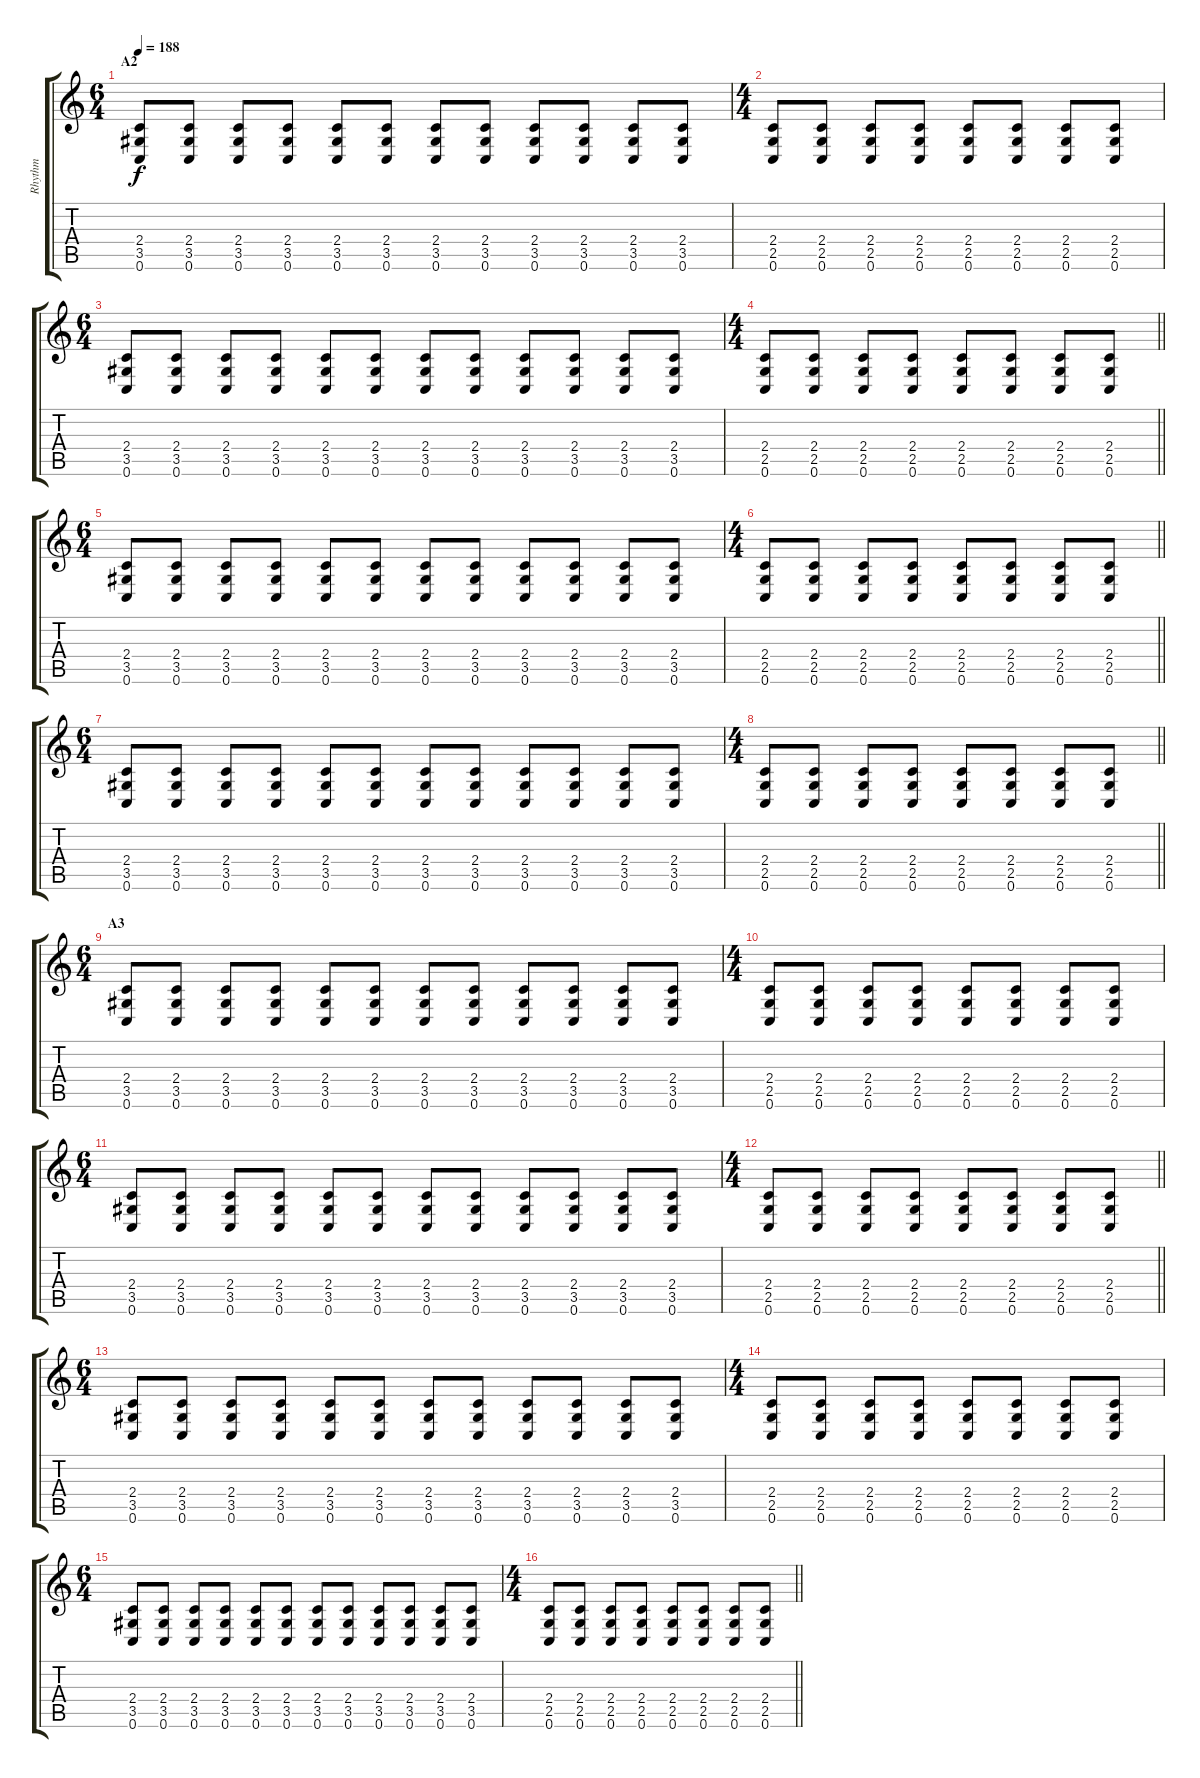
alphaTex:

\track ("Rhythm" "Rhythm") {instrument distortionguitar}
\staff {score tabs}
\tuning (C4 G3 Eb3 Bb2 F2 C2) {hide}
\ts (6 4)
\section ("" "A2")
\tempo 188
\clef g2
\ks c
(2.4 3.5 0.6).8{dy f} (2.4 3.5 0.6).8 (2.4 3.5 0.6).8 (2.4 3.5 0.6).8 (2.4 3.5 0.6).8 (2.4 3.5 0.6).8 (2.4 3.5 0.6).8 (2.4 3.5 0.6).8 (2.4 3.5 0.6).8 (2.4 3.5 0.6).8 (2.4 3.5 0.6).8 (2.4 3.5 0.6).8 |
\ts (4 4)
(2.4 2.5 0.6).8 (2.4 2.5 0.6).8 (2.4 2.5 0.6).8 (2.4 2.5 0.6).8 (2.4 2.5 0.6).8 (2.4 2.5 0.6).8 (2.4 2.5 0.6).8 (2.4 2.5 0.6).8 |
\ts (6 4)
(2.4 3.5 0.6).8 (2.4 3.5 0.6).8 (2.4 3.5 0.6).8 (2.4 3.5 0.6).8 (2.4 3.5 0.6).8 (2.4 3.5 0.6).8 (2.4 3.5 0.6).8 (2.4 3.5 0.6).8 (2.4 3.5 0.6).8 (2.4 3.5 0.6).8 (2.4 3.5 0.6).8 (2.4 3.5 0.6).8 |
\ts (4 4)
\barLineRight lightlight
(2.4 2.5 0.6).8 (2.4 2.5 0.6).8 (2.4 2.5 0.6).8 (2.4 2.5 0.6).8 (2.4 2.5 0.6).8 (2.4 2.5 0.6).8 (2.4 2.5 0.6).8 (2.4 2.5 0.6).8 |
\ts (6 4)
\section ("" "")
(2.4 3.5 0.6).8 (2.4 3.5 0.6).8 (2.4 3.5 0.6).8 (2.4 3.5 0.6).8 (2.4 3.5 0.6).8 (2.4 3.5 0.6).8 (2.4 3.5 0.6).8 (2.4 3.5 0.6).8 (2.4 3.5 0.6).8 (2.4 3.5 0.6).8 (2.4 3.5 0.6).8 (2.4 3.5 0.6).8 |
\ts (4 4)
\barLineRight lightlight
(2.4 2.5 0.6).8 (2.4 2.5 0.6).8 (2.4 2.5 0.6).8 (2.4 2.5 0.6).8 (2.4 2.5 0.6).8 (2.4 2.5 0.6).8 (2.4 2.5 0.6).8 (2.4 2.5 0.6).8 |
\ts (6 4)
(2.4 3.5 0.6).8 (2.4 3.5 0.6).8 (2.4 3.5 0.6).8 (2.4 3.5 0.6).8 (2.4 3.5 0.6).8 (2.4 3.5 0.6).8 (2.4 3.5 0.6).8 (2.4 3.5 0.6).8 (2.4 3.5 0.6).8 (2.4 3.5 0.6).8 (2.4 3.5 0.6).8 (2.4 3.5 0.6).8 |
\ts (4 4)
\barLineRight lightlight
(2.4 2.5 0.6).8 (2.4 2.5 0.6).8 (2.4 2.5 0.6).8 (2.4 2.5 0.6).8 (2.4 2.5 0.6).8 (2.4 2.5 0.6).8 (2.4 2.5 0.6).8 (2.4 2.5 0.6).8 |
\ts (6 4)
\section ("" "A3")
(2.4 3.5 0.6).8 (2.4 3.5 0.6).8 (2.4 3.5 0.6).8 (2.4 3.5 0.6).8 (2.4 3.5 0.6).8 (2.4 3.5 0.6).8 (2.4 3.5 0.6).8 (2.4 3.5 0.6).8 (2.4 3.5 0.6).8 (2.4 3.5 0.6).8 (2.4 3.5 0.6).8 (2.4 3.5 0.6).8 |
\ts (4 4)
(2.4 2.5 0.6).8 (2.4 2.5 0.6).8 (2.4 2.5 0.6).8 (2.4 2.5 0.6).8 (2.4 2.5 0.6).8 (2.4 2.5 0.6).8 (2.4 2.5 0.6).8 (2.4 2.5 0.6).8 |
\ts (6 4)
(2.4 3.5 0.6).8 (2.4 3.5 0.6).8 (2.4 3.5 0.6).8 (2.4 3.5 0.6).8 (2.4 3.5 0.6).8 (2.4 3.5 0.6).8 (2.4 3.5 0.6).8 (2.4 3.5 0.6).8 (2.4 3.5 0.6).8 (2.4 3.5 0.6).8 (2.4 3.5 0.6).8 (2.4 3.5 0.6).8 |
\ts (4 4)
\barLineRight lightlight
(2.4 2.5 0.6).8 (2.4 2.5 0.6).8 (2.4 2.5 0.6).8 (2.4 2.5 0.6).8 (2.4 2.5 0.6).8 (2.4 2.5 0.6).8 (2.4 2.5 0.6).8 (2.4 2.5 0.6).8 |
\ts (6 4)
\section ("" "")
(2.4 3.5 0.6).8 (2.4 3.5 0.6).8 (2.4 3.5 0.6).8 (2.4 3.5 0.6).8 (2.4 3.5 0.6).8 (2.4 3.5 0.6).8 (2.4 3.5 0.6).8 (2.4 3.5 0.6).8 (2.4 3.5 0.6).8 (2.4 3.5 0.6).8 (2.4 3.5 0.6).8 (2.4 3.5 0.6).8 |
\ts (4 4)
(2.4 2.5 0.6).8 (2.4 2.5 0.6).8 (2.4 2.5 0.6).8 (2.4 2.5 0.6).8 (2.4 2.5 0.6).8 (2.4 2.5 0.6).8 (2.4 2.5 0.6).8 (2.4 2.5 0.6).8 |
\ts (6 4)
(2.4 3.5 0.6).8 (2.4 3.5 0.6).8 (2.4 3.5 0.6).8 (2.4 3.5 0.6).8 (2.4 3.5 0.6).8 (2.4 3.5 0.6).8 (2.4 3.5 0.6).8 (2.4 3.5 0.6).8 (2.4 3.5 0.6).8 (2.4 3.5 0.6).8 (2.4 3.5 0.6).8 (2.4 3.5 0.6).8 |
\ts (4 4)
\barLineRight lightlight
(2.4 2.5 0.6).8 (2.4 2.5 0.6).8 (2.4 2.5 0.6).8 (2.4 2.5 0.6).8 (2.4 2.5 0.6).8 (2.4 2.5 0.6).8 (2.4 2.5 0.6).8 (2.4 2.5 0.6).8
